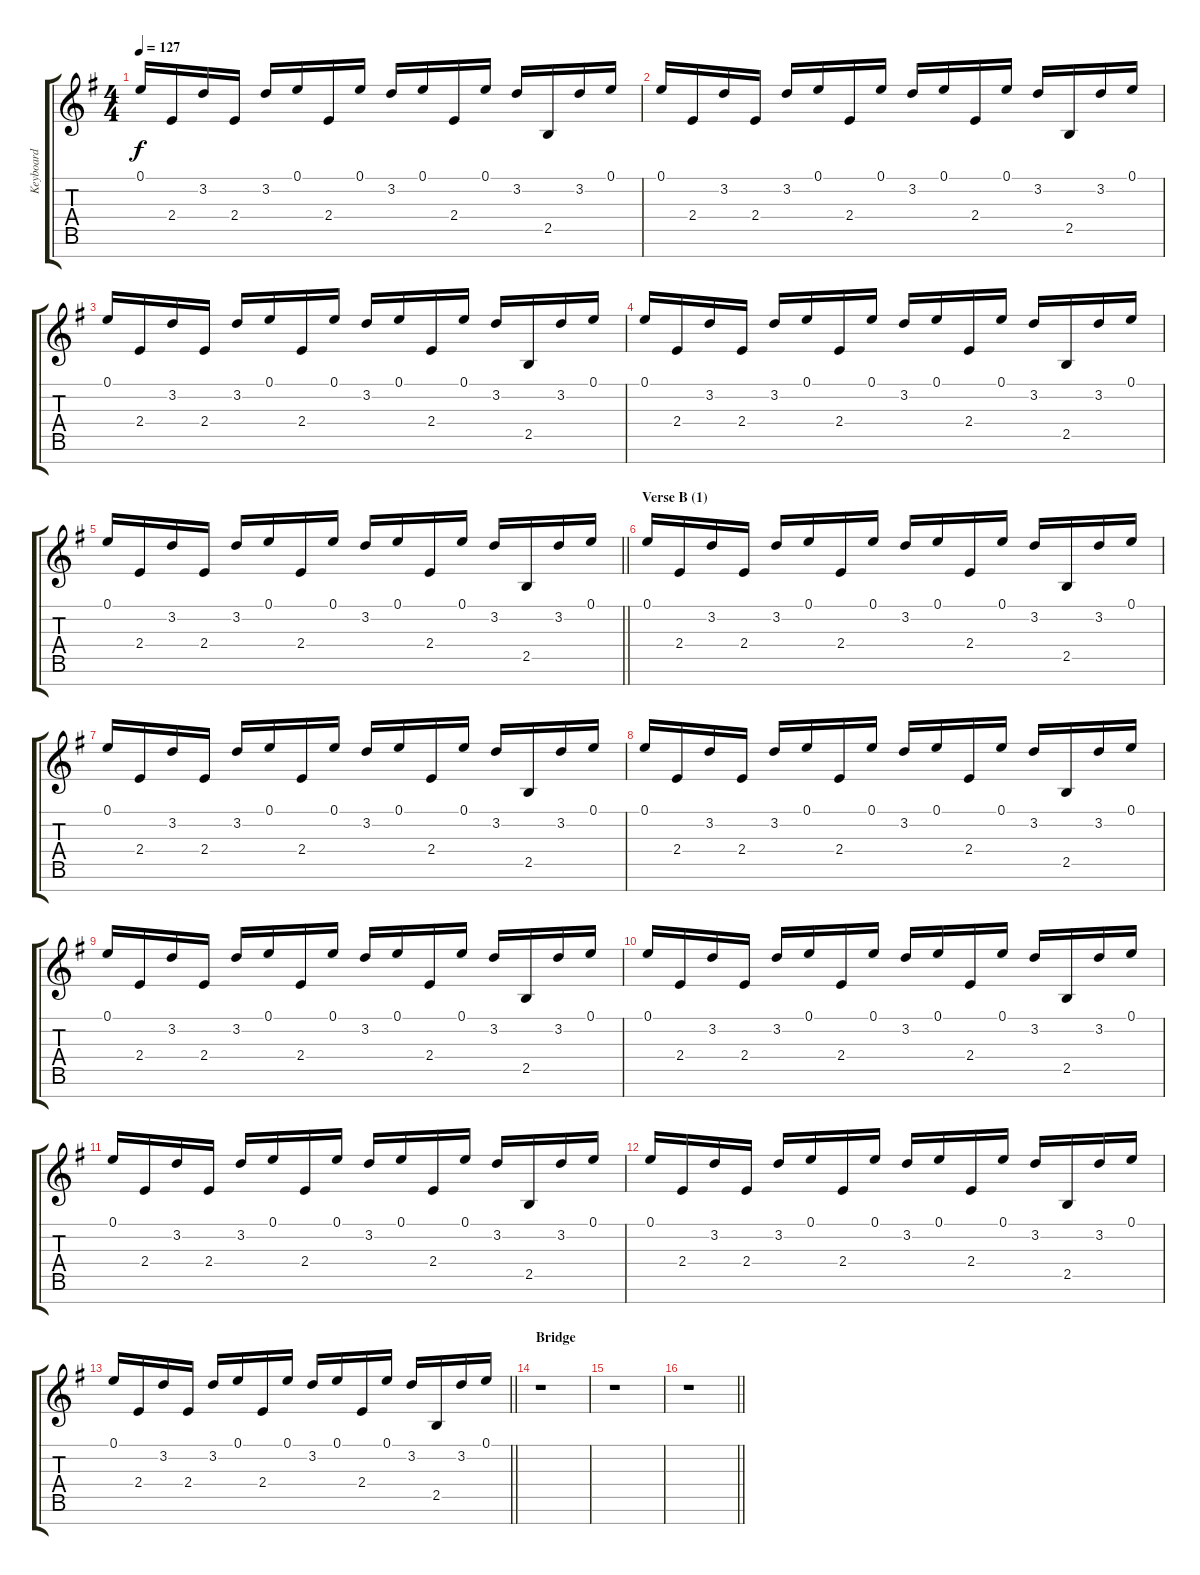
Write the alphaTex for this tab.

\track ("Keyboard" "Keyboard") {instrument synthbass1}
\staff {score tabs}
\tuning (E4 B3 G3 D3 A2 E2 B1) {hide}
\ts (4 4)
\tempo 127
\clef g2
\ks eminor
0.1.16{dy f} 2.4.16 3.2.16 2.4.16 3.2.16 0.1.16 2.4.16 0.1.16 3.2.16 0.1.16 2.4.16 0.1.16 3.2.16 2.5.16 3.2.16 0.1.16 |
0.1.16 2.4.16 3.2.16 2.4.16 3.2.16 0.1.16 2.4.16 0.1.16 3.2.16 0.1.16 2.4.16 0.1.16 3.2.16 2.5.16 3.2.16 0.1.16 |
0.1.16 2.4.16 3.2.16 2.4.16 3.2.16 0.1.16 2.4.16 0.1.16 3.2.16 0.1.16 2.4.16 0.1.16 3.2.16 2.5.16 3.2.16 0.1.16 |
0.1.16 2.4.16 3.2.16 2.4.16 3.2.16 0.1.16 2.4.16 0.1.16 3.2.16 0.1.16 2.4.16 0.1.16 3.2.16 2.5.16 3.2.16 0.1.16 |
\barLineRight lightlight
0.1.16 2.4.16 3.2.16 2.4.16 3.2.16 0.1.16 2.4.16 0.1.16 3.2.16 0.1.16 2.4.16 0.1.16 3.2.16 2.5.16 3.2.16 0.1.16 |
\section ("" "Verse B (1)")
0.1.16 2.4.16 3.2.16 2.4.16 3.2.16 0.1.16 2.4.16 0.1.16 3.2.16 0.1.16 2.4.16 0.1.16 3.2.16 2.5.16 3.2.16 0.1.16 |
0.1.16 2.4.16 3.2.16 2.4.16 3.2.16 0.1.16 2.4.16 0.1.16 3.2.16 0.1.16 2.4.16 0.1.16 3.2.16 2.5.16 3.2.16 0.1.16 |
0.1.16 2.4.16 3.2.16 2.4.16 3.2.16 0.1.16 2.4.16 0.1.16 3.2.16 0.1.16 2.4.16 0.1.16 3.2.16 2.5.16 3.2.16 0.1.16 |
0.1.16 2.4.16 3.2.16 2.4.16 3.2.16 0.1.16 2.4.16 0.1.16 3.2.16 0.1.16 2.4.16 0.1.16 3.2.16 2.5.16 3.2.16 0.1.16 |
0.1.16 2.4.16 3.2.16 2.4.16 3.2.16 0.1.16 2.4.16 0.1.16 3.2.16 0.1.16 2.4.16 0.1.16 3.2.16 2.5.16 3.2.16 0.1.16 |
0.1.16 2.4.16 3.2.16 2.4.16 3.2.16 0.1.16 2.4.16 0.1.16 3.2.16 0.1.16 2.4.16 0.1.16 3.2.16 2.5.16 3.2.16 0.1.16 |
0.1.16 2.4.16 3.2.16 2.4.16 3.2.16 0.1.16 2.4.16 0.1.16 3.2.16 0.1.16 2.4.16 0.1.16 3.2.16 2.5.16 3.2.16 0.1.16 |
\barLineRight lightlight
0.1.16 2.4.16 3.2.16 2.4.16 3.2.16 0.1.16 2.4.16 0.1.16 3.2.16 0.1.16 2.4.16 0.1.16 3.2.16 2.5.16 3.2.16 0.1.16 |
\section ("" "Bridge")
r.1 |
r.1 |
\barLineRight lightlight
r.1
